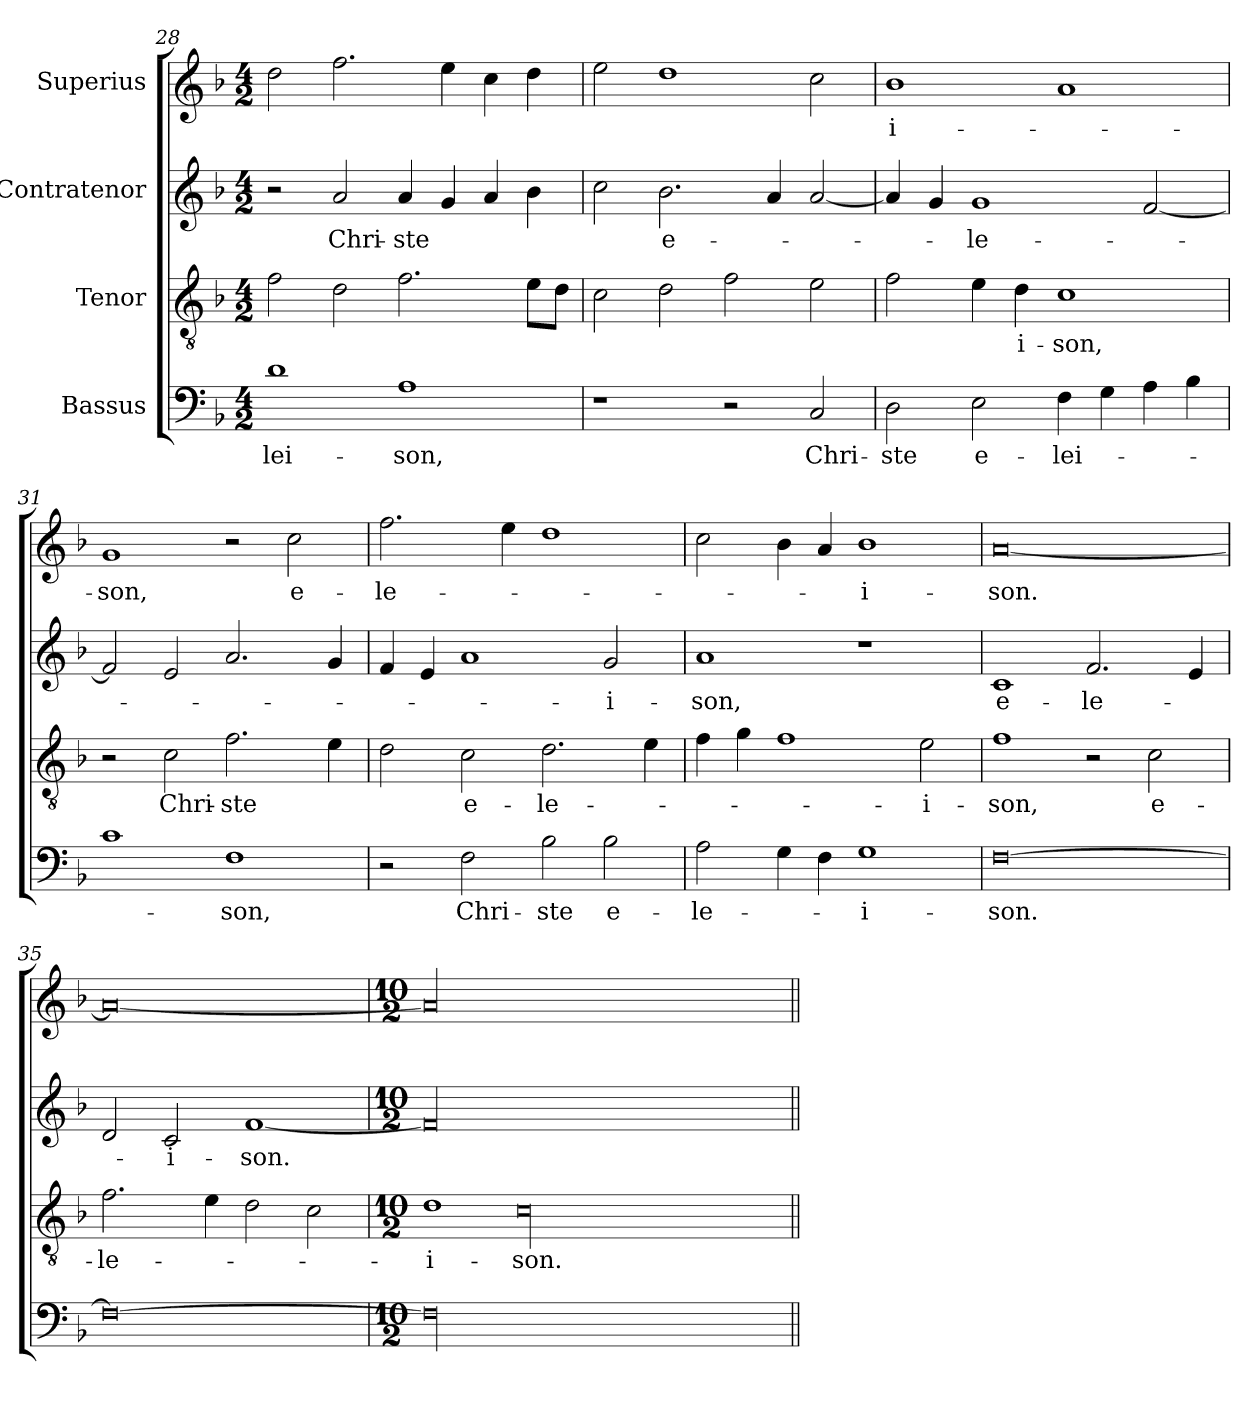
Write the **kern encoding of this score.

**kern	**text	**kern	**text	**kern	**text	**kern	**text
*part4	*part4	*part3	*part3	*part2	*part2	*part1	*part1
*staff4	*staff4	*staff3	*staff3	*staff2	*staff2	*staff1	*staff1
*I"Bassus	*	*I"Tenor	*	*I"Contratenor	*	*I"Superius	*
*clefF4	*	*clefGv2	*	*clefG2	*	*clefG2	*
*k[b-]	*	*k[b-]	*	*k[b-]	*	*k[b-]	*
*M4/2	*	*M4/2	*	*M4/2	*	*M4/2	*
=28	=28	=28	=28	=28	=28	=28	=28
1d\	-lei-	2f\	.	2r	.	2dd\	.
.	.	2d\	.	2a/	Chri-	2.ff\	.
1A\	-son,	2.f\	.	4a/	-ste	.	.
.	.	.	.	4g/	.	4ee\	.
.	.	.	.	4a/	.	4cc\	.
.	.	8e\L	.	4b-\	.	4dd\	.
.	.	8d\J	.	.	.	.	.
=29	=29	=29	=29	=29	=29	=29	=29
1r	.	2c\	.	2cc\	.	2ee\	.
.	.	2d\	.	2.b-\	e-	1dd\	.
2r	.	2f\	.	.	.	.	.
.	.	.	.	4a/	.	.	.
2C/	Chri-	2e\	.	[2a/	.	2cc\	.
=30	=30	=30	=30	=30	=30	=30	=30
2D\	-ste	2f\	.	4a/]	.	1b-\	-i-
.	.	.	.	4g/	.	.	.
2E\	e-	4e\	.	1g/	-le-	.	.
.	.	4d\	-i-	.	.	.	.
4F\	-lei-	1c\	-son,	.	.	1a/	.
4G\	.	.	.	.	.	.	.
4A\	.	.	.	[2f/	.	.	.
4B-\	.	.	.	.	.	.	.
=31	=31	=31	=31	=31	=31	=31	=31
1c\	.	2r	.	2f/]	.	1g/	-son,
.	.	2c\	Chri-	2e/	.	.	.
1F\	-son,	2.f\	-ste	2.a/	.	2r	.
.	.	.	.	.	.	2cc\	e-
.	.	4e\	.	4g/	.	.	.
=32	=32	=32	=32	=32	=32	=32	=32
2r	.	2d\	.	4f/	.	2.ff\	-le-
.	.	.	.	4e/	.	.	.
2F\	Chri-	2c\	e-	1a/	.	.	.
.	.	.	.	.	.	4ee\	.
2B-\	-ste	2.d\	-le-	.	.	1dd\	.
2B-\	e-	.	.	2g/	-i-	.	.
.	.	4e\	.	.	.	.	.
=33	=33	=33	=33	=33	=33	=33	=33
2A\	-le-	4f\	.	1a/	-son,	2cc\	.
.	.	4g\	.	.	.	.	.
4G\	.	1f\	.	.	.	4b-\	.
4F\	.	.	.	.	.	4a/	.
1G\	-i-	.	.	1r	.	1b-\	-i-
.	.	2e\	-i-	.	.	.	.
=34	=34	=34	=34	=34	=34	=34	=34
[0F\	-son.	1f\	-son,	1c/	e-	[0a/	-son.
.	.	2r	.	2.f/	-le-	.	.
.	.	2c\	e-	.	.	.	.
.	.	.	.	4e/	.	.	.
=35	=35	=35	=35	=35	=35	=35	=35
0F\_	.	2.f\	-le-	2d/	.	0a/_	.
.	.	.	.	2c/	-i-	.	.
.	.	4e\	.	.	.	.	.
.	.	2d\	.	[1f/	-son.	.	.
.	.	2c\	.	.	.	.	.
=36	=36	=36	=36	=36	=36	=36	=36
*M10/2	*	*M10/2	*	*M10/2	*	*M10/2	*
00F\]	.	1d\	-i-	00f/]	.	00a/]	.
.	.	00c\	-son.	.	.	.	.
1ryy	.	.	.	1ryy	.	1ryy	.
=||	=||	=||	=||	=||	=||	=||	=||
*-	*-	*-	*-	*-	*-	*-	*-
